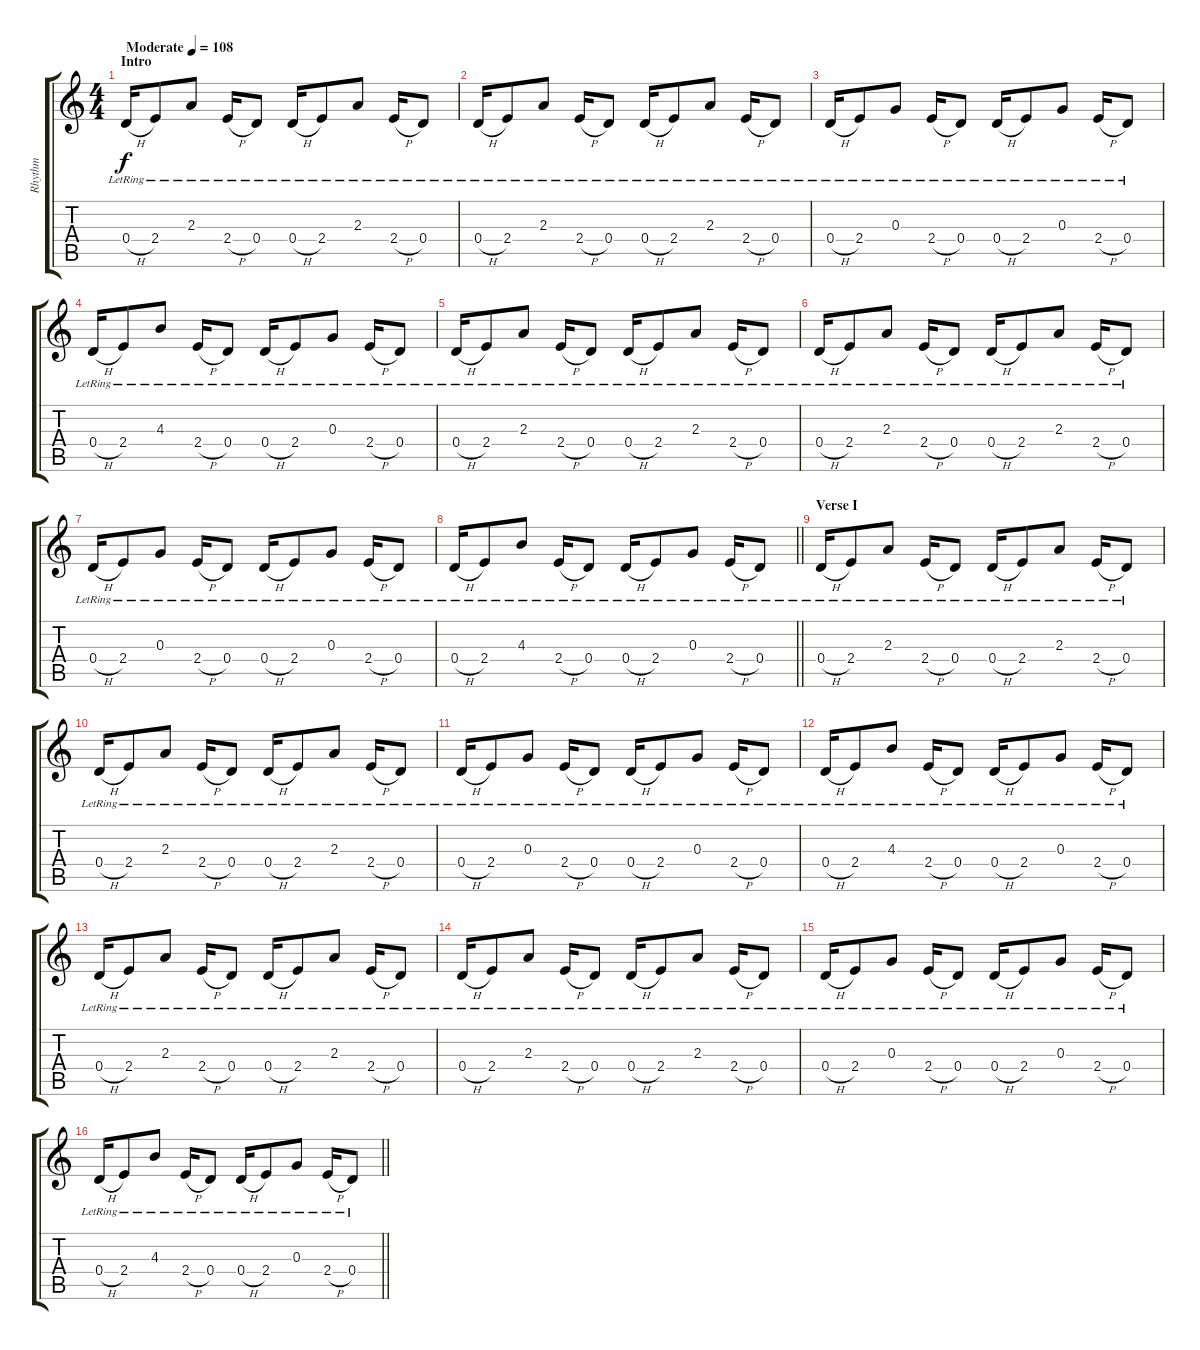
\track ("Rhythm" "Rhythm") {instrument acousticguitarsteel}
\staff {score tabs}
\tuning (E4 B3 G3 D3 A2 E2) {hide}
\ts (4 4)
\section ("" "Intro")
\tempo (108 "Moderate")
\clef g2
\ks c
0.4{h lr}.16{dy f instrument acousticguitarsteel} 2.4{lr}.8 2.3{lr}.8 2.4{h lr}.16 0.4{lr}.8 0.4{h lr}.16 2.4{lr}.8 2.3{lr}.8 2.4{h lr}.16 0.4{lr}.8 |
0.4{h lr}.16 2.4{lr}.8 2.3{lr}.8 2.4{h lr}.16 0.4{lr}.8 0.4{h lr}.16 2.4{lr}.8 2.3{lr}.8 2.4{h lr}.16 0.4{lr}.8 |
0.4{h lr}.16 2.4{lr}.8 0.3{lr}.8 2.4{h lr}.16 0.4{lr}.8 0.4{h lr}.16 2.4{lr}.8 0.3{lr}.8 2.4{h lr}.16 0.4{lr}.8 |
0.4{h lr}.16 2.4{lr}.8 4.3{lr}.8 2.4{h lr}.16 0.4{lr}.8 0.4{h lr}.16 2.4{lr}.8 0.3{lr}.8 2.4{h lr}.16 0.4{lr}.8 |
0.4{h lr}.16 2.4{lr}.8 2.3{lr}.8 2.4{h lr}.16 0.4{lr}.8 0.4{h lr}.16 2.4{lr}.8 2.3{lr}.8 2.4{h lr}.16 0.4{lr}.8 |
0.4{h lr}.16 2.4{lr}.8 2.3{lr}.8 2.4{h lr}.16 0.4{lr}.8 0.4{h lr}.16 2.4{lr}.8 2.3{lr}.8 2.4{h lr}.16 0.4{lr}.8 |
0.4{h lr}.16 2.4{lr}.8 0.3{lr}.8 2.4{h lr}.16 0.4{lr}.8 0.4{h lr}.16 2.4{lr}.8 0.3{lr}.8 2.4{h lr}.16 0.4{lr}.8 |
\barLineRight lightlight
0.4{h lr}.16 2.4{lr}.8 4.3{lr}.8 2.4{h lr}.16 0.4{lr}.8 0.4{h lr}.16 2.4{lr}.8 0.3{lr}.8 2.4{h lr}.16 0.4{lr}.8 |
\section ("" "Verse I")
0.4{h lr}.16 2.4{lr}.8 2.3{lr}.8 2.4{h lr}.16 0.4{lr}.8 0.4{h lr}.16 2.4{lr}.8 2.3{lr}.8 2.4{h lr}.16 0.4{lr}.8 |
0.4{h lr}.16 2.4{lr}.8 2.3{lr}.8 2.4{h lr}.16 0.4{lr}.8 0.4{h lr}.16 2.4{lr}.8 2.3{lr}.8 2.4{h lr}.16 0.4{lr}.8 |
0.4{h lr}.16 2.4{lr}.8 0.3{lr}.8 2.4{h lr}.16 0.4{lr}.8 0.4{h lr}.16 2.4{lr}.8 0.3{lr}.8 2.4{h lr}.16 0.4{lr}.8 |
0.4{h lr}.16 2.4{lr}.8 4.3{lr}.8 2.4{h lr}.16 0.4{lr}.8 0.4{h lr}.16 2.4{lr}.8 0.3{lr}.8 2.4{h lr}.16 0.4{lr}.8 |
0.4{h lr}.16 2.4{lr}.8 2.3{lr}.8 2.4{h lr}.16 0.4{lr}.8 0.4{h lr}.16 2.4{lr}.8 2.3{lr}.8 2.4{h lr}.16 0.4{lr}.8 |
0.4{h lr}.16 2.4{lr}.8 2.3{lr}.8 2.4{h lr}.16 0.4{lr}.8 0.4{h lr}.16 2.4{lr}.8 2.3{lr}.8 2.4{h lr}.16 0.4{lr}.8 |
0.4{h lr}.16 2.4{lr}.8 0.3{lr}.8 2.4{h lr}.16 0.4{lr}.8 0.4{h lr}.16 2.4{lr}.8 0.3{lr}.8 2.4{h lr}.16 0.4{lr}.8 |
\barLineRight lightlight
0.4{h lr}.16 2.4{lr}.8 4.3{lr}.8 2.4{h lr}.16 0.4{lr}.8 0.4{h lr}.16 2.4{lr}.8 0.3{lr}.8 2.4{h lr}.16 0.4{lr}.8
